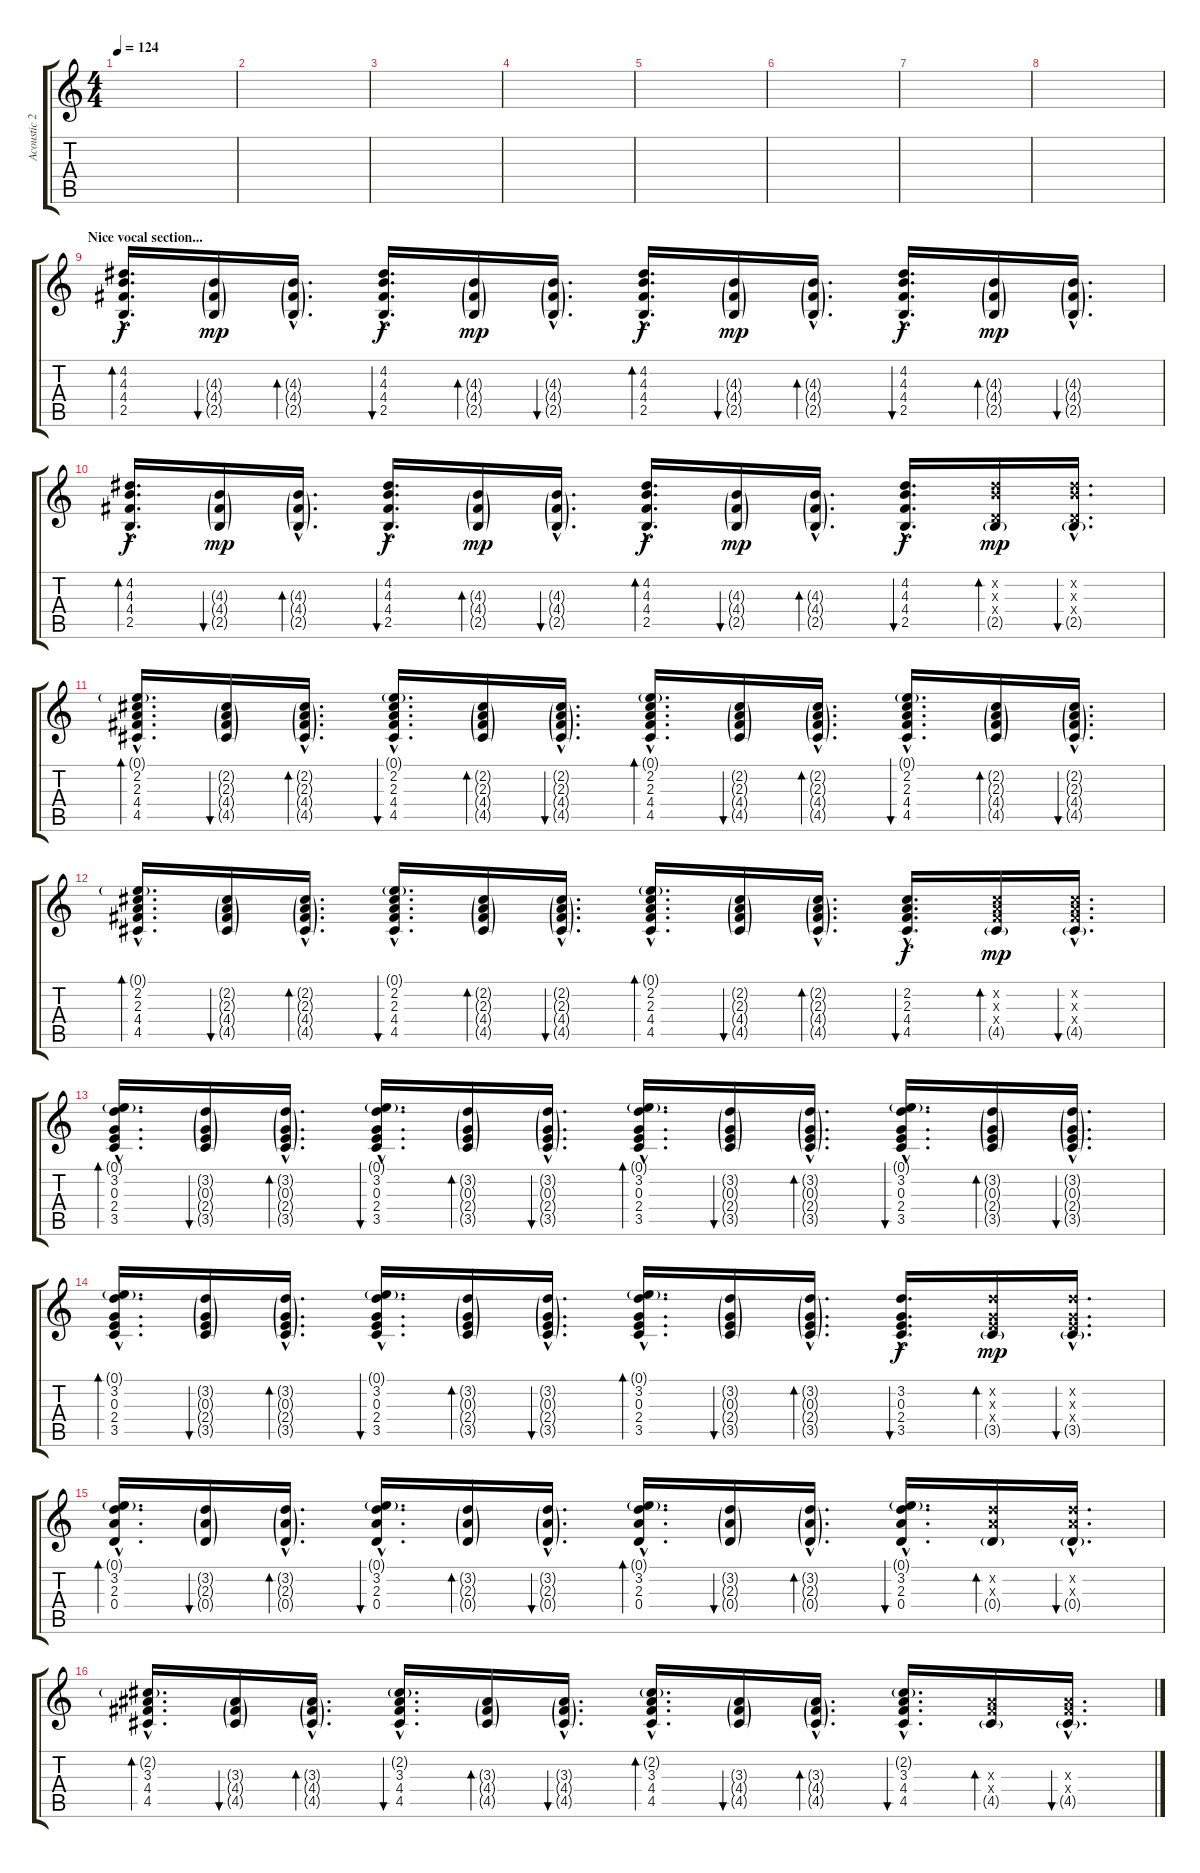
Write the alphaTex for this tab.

\track ("Acoustic 2 (Dub)" "Acoustic 2") {instrument acousticguitarsteel}
\staff {score tabs}
\tuning (E4 B3 G3 D3 A2 E2) {hide}
\ts (4 4)
\tempo 124
\clef g2
\ks c
|
|
|
|
|
|
|
|
\section ("" "Nice vocal section...")
(4.2{hac} 4.3{hac} 4.4{hac} 2.5{hac}).16{d bd 60 dy f} (4.3{g} 4.4{g} 2.5{g}).16{bu 60 dy mp} (4.3{g hac} 4.4{g hac} 2.5{g hac}).16{d bd 60} (4.2{hac} 4.3{hac} 4.4{hac} 2.5{hac}).16{d bu 60 dy f} (4.3{g} 4.4{g} 2.5{g}).16{bd 60 dy mp} (4.3{g hac} 4.4{g hac} 2.5{g hac}).16{d bu 60} (4.2{hac} 4.3{hac} 4.4{hac} 2.5{hac}).16{d bd 60 dy f} (4.3{g} 4.4{g} 2.5{g}).16{bu 60 dy mp} (4.3{g hac} 4.4{g hac} 2.5{g hac}).16{d bd 60} (4.2{hac} 4.3{hac} 4.4{hac} 2.5{hac}).16{d bu 60 dy f} (4.3{g} 4.4{g} 2.5{g}).16{bd 60 dy mp} (4.3{g hac} 4.4{g hac} 2.5{g hac}).16{d bu 60} |
(4.2{hac} 4.3{hac} 4.4{hac} 2.5{hac}).16{d bd 60 dy f} (4.3{g} 4.4{g} 2.5{g}).16{bu 60 dy mp} (4.3{g hac} 4.4{g hac} 2.5{g hac}).16{d bd 60} (4.2{hac} 4.3{hac} 4.4{hac} 2.5{hac}).16{d bu 60 dy f} (4.3{g} 4.4{g} 2.5{g}).16{bd 60 dy mp} (4.3{g hac} 4.4{g hac} 2.5{g hac}).16{d bu 60} (4.2{hac} 4.3{hac} 4.4{hac} 2.5{hac}).16{d bd 60 dy f} (4.3{g} 4.4{g} 2.5{g}).16{bu 60 dy mp} (4.3{g hac} 4.4{g hac} 2.5{g hac}).16{d bd 60} (4.2{hac} 4.3{hac} 4.4{hac} 2.5{hac}).16{d bu 60 dy f} (4.2{x} 4.3{x} 0.4{x} 2.5{g}).16{bd 60 dy mp} (4.2{hac x} 4.3{hac x} 0.4{hac x} 2.5{g hac}).16{d bu 60} |
(0.1{g hac} 2.2{hac} 2.3{hac} 4.4{hac} 4.5{hac}).16{d bd 60} (2.2{g} 2.3{g} 4.4{g} 4.5{g}).16{bu 60} (2.2{g hac} 2.3{g hac} 4.4{g hac} 4.5{g hac}).16{d bd 60} (0.1{g hac} 2.2{hac} 2.3{hac} 4.4{hac} 4.5{hac}).16{d bu 60} (2.2{g} 2.3{g} 4.4{g} 4.5{g}).16{bd 60} (2.2{g hac} 2.3{g hac} 4.4{g hac} 4.5{g hac}).16{d bu 60} (0.1{g hac} 2.2{hac} 2.3{hac} 4.4{hac} 4.5{hac}).16{d bd 60} (2.2{g} 2.3{g} 4.4{g} 4.5{g}).16{bu 60} (2.2{g hac} 2.3{g hac} 4.4{g hac} 4.5{g hac}).16{d bd 60} (0.1{g hac} 2.2{hac} 2.3{hac} 4.4{hac} 4.5{hac}).16{d bu 60} (2.2{g} 2.3{g} 4.4{g} 4.5{g}).16{bd 60} (2.2{g hac} 2.3{g hac} 4.4{g hac} 4.5{g hac}).16{d bu 60} |
(0.1{g hac} 2.2{hac} 2.3{hac} 4.4{hac} 4.5{hac}).16{d bd 60} (2.2{g} 2.3{g} 4.4{g} 4.5{g}).16{bu 60} (2.2{g hac} 2.3{g hac} 4.4{g hac} 4.5{g hac}).16{d bd 60} (0.1{g hac} 2.2{hac} 2.3{hac} 4.4{hac} 4.5{hac}).16{d bu 60} (2.2{g} 2.3{g} 4.4{g} 4.5{g}).16{bd 60} (2.2{g hac} 2.3{g hac} 4.4{g hac} 4.5{g hac}).16{d bu 60} (0.1{g hac} 2.2{hac} 2.3{hac} 4.4{hac} 4.5{hac}).16{d bd 60} (2.2{g} 2.3{g} 4.4{g} 4.5{g}).16{bu 60} (2.2{g hac} 2.3{g hac} 4.4{g hac} 4.5{g hac}).16{d bd 60} (2.2{hac} 2.3{hac} 4.4{hac} 4.5{hac}).16{d bu 60 dy f} (2.2{x} 2.3{x} 4.4{x} 4.5{g}).16{bd 60 dy mp} (2.2{hac x} 2.3{hac x} 4.4{hac x} 4.5{g hac}).16{d bu 60} |
(0.1{g hac} 3.2{hac} 0.3{hac} 2.4{hac} 3.5{hac}).16{d bd 60} (3.2{g} 0.3{g} 2.4{g} 3.5{g}).16{bu 60} (3.2{g hac} 0.3{g hac} 2.4{g hac} 3.5{g hac}).16{d bd 60} (0.1{g hac} 3.2{hac} 0.3{hac} 2.4{hac} 3.5{hac}).16{d bu 60} (3.2{g} 0.3{g} 2.4{g} 3.5{g}).16{bd 60} (3.2{g hac} 0.3{g hac} 2.4{g hac} 3.5{g hac}).16{d bu 60} (0.1{g hac} 3.2{hac} 0.3{hac} 2.4{hac} 3.5{hac}).16{d bd 60} (3.2{g} 0.3{g} 2.4{g} 3.5{g}).16{bu 60} (3.2{g hac} 0.3{g hac} 2.4{g hac} 3.5{g hac}).16{d bd 60} (0.1{g hac} 3.2{hac} 0.3{hac} 2.4{hac} 3.5{hac}).16{d bu 60} (3.2{g} 0.3{g} 2.4{g} 3.5{g}).16{bd 60} (3.2{g hac} 0.3{g hac} 2.4{g hac} 3.5{g hac}).16{d bu 60} |
(0.1{g hac} 3.2{hac} 0.3{hac} 2.4{hac} 3.5{hac}).16{d bd 60} (3.2{g} 0.3{g} 2.4{g} 3.5{g}).16{bu 60} (3.2{g hac} 0.3{g hac} 2.4{g hac} 3.5{g hac}).16{d bd 60} (0.1{g hac} 3.2{hac} 0.3{hac} 2.4{hac} 3.5{hac}).16{d bu 60} (3.2{g} 0.3{g} 2.4{g} 3.5{g}).16{bd 60} (3.2{g hac} 0.3{g hac} 2.4{g hac} 3.5{g hac}).16{d bu 60} (0.1{g hac} 3.2{hac} 0.3{hac} 2.4{hac} 3.5{hac}).16{d bd 60} (3.2{g} 0.3{g} 2.4{g} 3.5{g}).16{bu 60} (3.2{g hac} 0.3{g hac} 2.4{g hac} 3.5{g hac}).16{d bd 60} (3.2{hac} 0.3{hac} 2.4{hac} 3.5{hac}).16{d bu 60 dy f} (3.2{x} 0.3{x} 2.4{x} 3.5{g}).16{bd 60 dy mp} (3.2{hac x} 0.3{hac x} 2.4{hac x} 3.5{g hac}).16{d bu 60} |
(0.1{g hac} 3.2{hac} 2.3{hac} 0.4{hac}).16{d bd 60} (3.2{g} 2.3{g} 0.4{g}).16{bu 60} (3.2{g hac} 2.3{g hac} 0.4{g hac}).16{d bd 60} (0.1{g hac} 3.2{hac} 2.3{hac} 0.4{hac}).16{d bu 60} (3.2{g} 2.3{g} 0.4{g}).16{bd 60} (3.2{g hac} 2.3{g hac} 0.4{g hac}).16{d bu 60} (0.1{g hac} 3.2{hac} 2.3{hac} 0.4{hac}).16{d bd 60} (3.2{g} 2.3{g} 0.4{g}).16{bu 60} (3.2{g hac} 2.3{g hac} 0.4{g hac}).16{d bd 60} (0.1{g hac} 3.2{hac} 2.3{hac} 0.4{hac}).16{d bu 60} (3.2{x} 2.3{x} 0.4{g}).16{bd 60} (3.2{hac x} 2.3{hac x} 0.4{g hac}).16{d bu 60} |
(2.2{g hac} 3.3{hac} 4.4{hac} 4.5{hac}).16{d bd 60} (3.3{g} 4.4{g} 4.5{g}).16{bu 60} (3.3{g hac} 4.4{g hac} 4.5{g hac}).16{d bd 60} (2.2{g hac} 3.3{hac} 4.4{hac} 4.5{hac}).16{d bu 60} (3.3{g} 4.4{g} 4.5{g}).16{bd 60} (3.3{g hac} 4.4{g hac} 4.5{g hac}).16{d bu 60} (2.2{g hac} 3.3{hac} 4.4{hac} 4.5{hac}).16{d bd 60} (3.3{g} 4.4{g} 4.5{g}).16{bu 60} (3.3{g hac} 4.4{g hac} 4.5{g hac}).16{d bd 60} (2.2{g hac} 3.3{hac} 4.4{hac} 4.5{hac}).16{d bu 60} (3.3{x} 4.4{x} 4.5{g}).16{bd 60} (3.3{hac x} 4.4{hac x} 4.5{g hac}).16{d bu 60}
